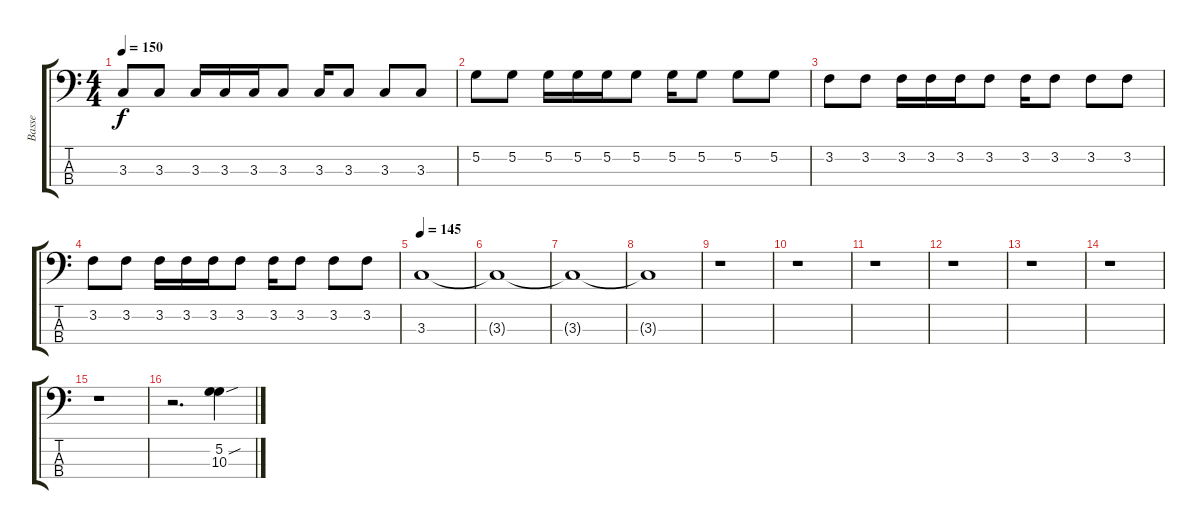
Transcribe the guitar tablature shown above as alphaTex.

\track ("Basse" "Basse") {instrument electricbassfinger}
\staff {score tabs}
\tuning (G2 D2 A1 E1) {hide}
\ts (4 4)
\tempo 150
\clef f4
\ks c
3.3.8{dy f} 3.3.8 3.3.16 3.3.16 3.3.16 3.3.8 3.3.16 3.3.8 3.3.8 3.3.8 |
5.2.8 5.2.8 5.2.16 5.2.16 5.2.16 5.2.8 5.2.16 5.2.8 5.2.8 5.2.8 |
3.2.8 3.2.8 3.2.16 3.2.16 3.2.16 3.2.8 3.2.16 3.2.8 3.2.8 3.2.8 |
3.2.8 3.2.8 3.2.16 3.2.16 3.2.16 3.2.8 3.2.16 3.2.8 3.2.8 3.2.8 |
\tempo 145
3.3.1{volume 0} |
3.3{t}.1 |
3.3{t}.1 |
3.3{t}.1 |
r.1{volume 16} |
r.1 |
r.1 |
r.1 |
r.1 |
r.1 |
r.1 |
r.2{d} (5.2{sou} 10.3).4
